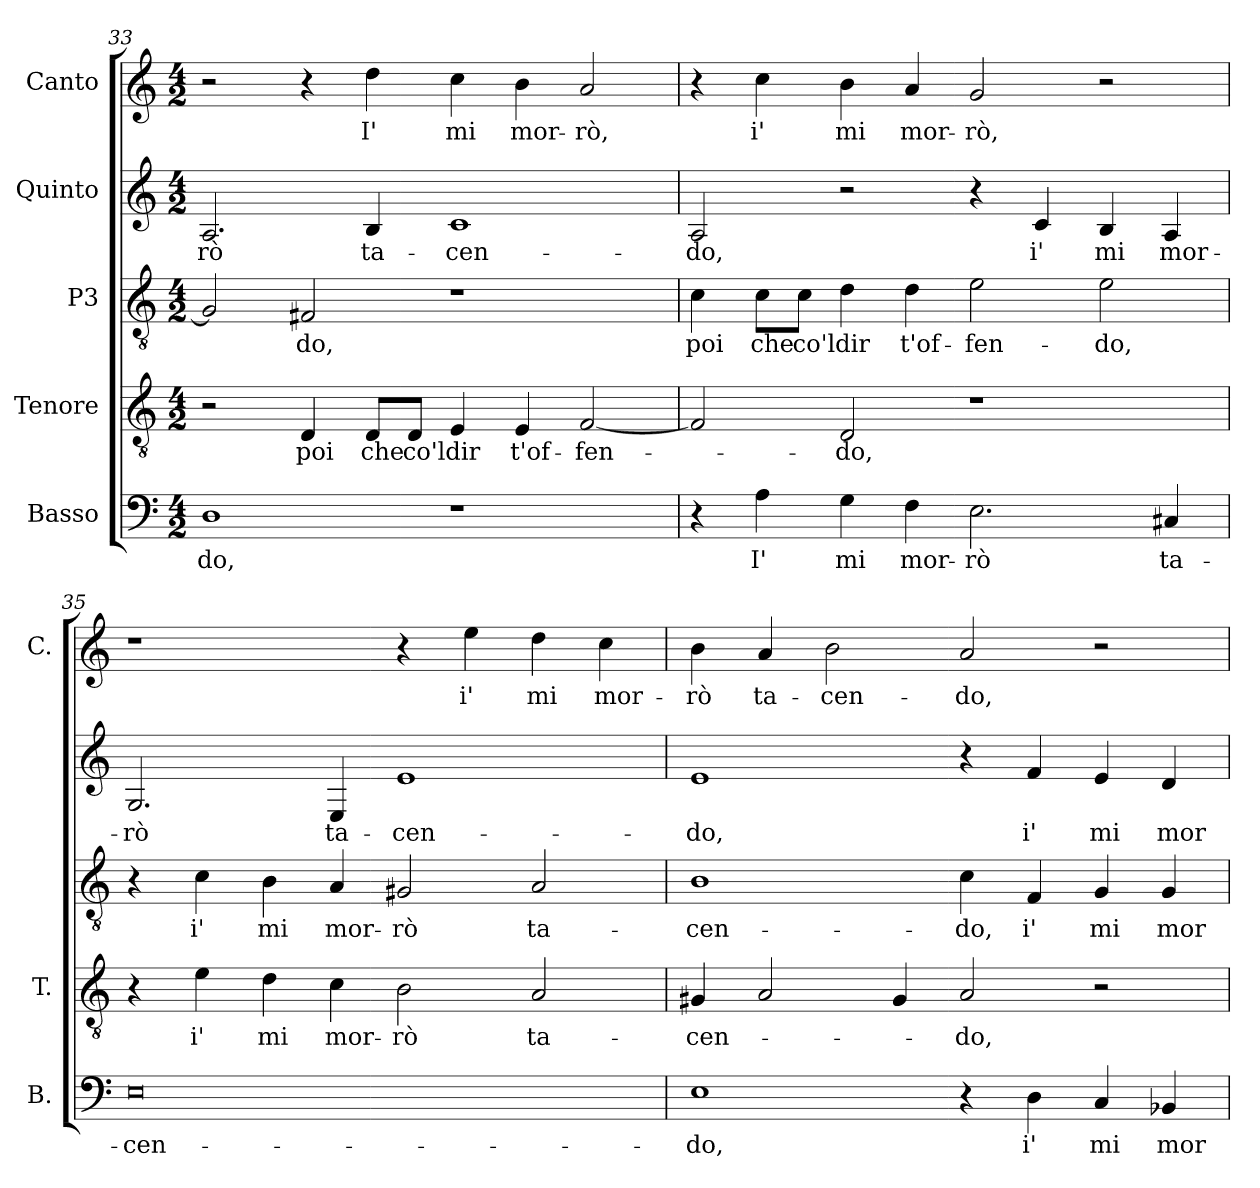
**kern	**text	**kern	**text	**kern	**text	**kern	**text	**kern	**text
*part5	*part5	*part4	*part4	*part3	*part3	*part2	*part2	*part1	*part1
*staff5	*staff5	*staff4	*staff4	*staff3	*staff3	*staff2	*staff2	*staff1	*staff1
*I"Basso	*	*I"Tenore	*	*I"P3	*	*I"Quinto	*	*I"Canto	*
*I'B.	*	*I'T.	*	*	*	*	*	*I'C.	*
!!LO:PB:g=z
*clefF4	*	*clefGv2	*	*clefGv2	*	*clefG2	*	*clefG2	*
*	*	*ITrd7c12	*	*ITrd7c12	*	*	*	*	*
*k[]	*	*k[]	*	*k[]	*	*k[]	*	*k[]	*
*C:	*	*C:	*	*C:	*	*C:	*	*C:	*
*M4/2	*	*M4/2	*	*M4/2	*	*M4/2	*	*M4/2	*
=33	=33	=33	=33	=33	=33	=33	=33	=33	=33
!	!LO:LY:b:color=#000000	!	!	!	!	!	!	!	!
!	!	!	!	!	!	!	!LO:LY:b:color=#000000	!	!
1Di	-do,	2r	.	2GGi/]	.	2.Ai/	-rò	2r	.
!	!	!	!LO:LY:b:color=#000000	!	!	!	!	!	!
!	!	!	!	!	!LO:LY:b:color=#000000	!	!	!	!
.	.	4DDi/	poi	2FF#Xi/	-do,	.	.	4r	.
!	!	!	!LO:LY:b:color=#000000	!	!	!	!	!	!
!	!	!	!	!	!	!	!LO:LY:b:color=#000000	!	!
!	!	!	!	!	!	!	!	!	!LO:LY:b:color=#000000
.	.	8DDi/L	che	.	.	4Bi/	ta-	4ddi\	I'
!	!	!	!LO:LY:b:color=#000000	!	!	!	!	!	!
.	.	8DDi/J	co'l	.	.	.	.	.	.
!	!	!	!LO:LY:b:color=#000000	!	!	!	!	!	!
!	!	!	!	!	!	!	!LO:LY:b:color=#000000	!	!
!	!	!	!	!	!	!	!	!	!LO:LY:b:color=#000000
1r	.	4EEi/	dir	1r	.	1ci	-cen-	4cci\	mi
!	!	!	!LO:LY:b:color=#000000	!	!	!	!	!	!
!	!	!	!	!	!	!	!	!	!LO:LY:b:color=#000000
.	.	4EEi/	t'of-	.	.	.	.	4bi\	mor-
!	!	!	!LO:LY:b:color=#000000	!	!	!	!	!	!
!	!	!	!	!	!	!	!	!	!LO:LY:b:color=#000000
.	.	[<2FFi/	-fen-	.	.	.	.	2ai/	-rò,
=34	=34	=34	=34	=34	=34	=34	=34	=34	=34
!	!	!	!	!	!LO:LY:b:color=#000000	!	!	!	!
!	!	!	!	!	!	!	!LO:LY:b:color=#000000	!	!
4r	.	2FFi/]	.	4Ci\	poi	2Ai/	-do,	4r	.
!	!LO:LY:b:color=#000000	!	!	!	!	!	!	!	!
!	!	!	!	!	!LO:LY:b:color=#000000	!	!	!	!
!	!	!	!	!	!	!	!	!	!LO:LY:b:color=#000000
4Ai\	I'	.	.	8Ci\L	che	.	.	4cci\	i'
!	!	!	!	!	!LO:LY:b:color=#000000	!	!	!	!
.	.	.	.	8Ci\J	co'l	.	.	.	.
!	!LO:LY:b:color=#000000	!	!	!	!	!	!	!	!
!	!	!	!LO:LY:b:color=#000000	!	!	!	!	!	!
!	!	!	!	!	!LO:LY:b:color=#000000	!	!	!	!
!	!	!	!	!	!	!	!	!	!LO:LY:b:color=#000000
4Gi\	mi	2DDi/	-do,	4Di\	dir	2r	.	4bi\	mi
!	!LO:LY:b:color=#000000	!	!	!	!	!	!	!	!
!	!	!	!	!	!LO:LY:b:color=#000000	!	!	!	!
!	!	!	!	!	!	!	!	!	!LO:LY:b:color=#000000
4Fi\	mor-	.	.	4Di\	t'of-	.	.	4ai/	mor-
!	!LO:LY:b:color=#000000	!	!	!	!	!	!	!	!
!	!	!	!	!	!LO:LY:b:color=#000000	!	!	!	!
!	!	!	!	!	!	!	!	!	!LO:LY:b:color=#000000
2.Ei\	-rò	1r	.	2Ei\	-fen-	4r	.	2gi/	-rò,
!	!	!	!	!	!	!	!LO:LY:b:color=#000000	!	!
.	.	.	.	.	.	4ci/	i'	.	.
!	!	!	!	!	!LO:LY:b:color=#000000	!	!	!	!
!	!	!	!	!	!	!	!LO:LY:b:color=#000000	!	!
.	.	.	.	2Ei\	-do,	4Bi/	mi	2r	.
!	!LO:LY:b:color=#000000	!	!	!	!	!	!	!	!
!	!	!	!	!	!	!	!LO:LY:b:color=#000000	!	!
4C#Xi/	ta-	.	.	.	.	4Ai/	mor-	.	.
=35	=35	=35	=35	=35	=35	=35	=35	=35	=35
!	!LO:LY:b:color=#000000	!	!	!	!	!	!	!	!
!	!	!	!	!	!	!	!LO:LY:b:color=#000000	!	!
0Ei	-cen-	4r	.	4r	.	2.Gi/	-rò	1r	.
!	!	!	!LO:LY:b:color=#000000	!	!	!	!	!	!
!	!	!	!	!	!LO:LY:b:color=#000000	!	!	!	!
.	.	4Ei\	i'	4Ci\	i'	.	.	.	.
!	!	!	!LO:LY:b:color=#000000	!	!	!	!	!	!
!	!	!	!	!	!LO:LY:b:color=#000000	!	!	!	!
.	.	4Di\	mi	4BBi\	mi	.	.	.	.
!	!	!	!LO:LY:b:color=#000000	!	!	!	!	!	!
!	!	!	!	!	!LO:LY:b:color=#000000	!	!	!	!
!	!	!	!	!	!	!	!LO:LY:b:color=#000000	!	!
.	.	4Ci\	mor-	4AAi/	mor-	4Ei/	ta-	.	.
!	!	!	!LO:LY:b:color=#000000	!	!	!	!	!	!
!	!	!	!	!	!LO:LY:b:color=#000000	!	!	!	!
!	!	!	!	!	!	!	!LO:LY:b:color=#000000	!	!
.	.	2BBi\	-rò	2GG#Xi/	-rò	1ei	-cen-	4r	.
!	!	!	!	!	!	!	!	!	!LO:LY:b:color=#000000
.	.	.	.	.	.	.	.	4eei\	i'
!	!	!	!LO:LY:b:color=#000000	!	!	!	!	!	!
!	!	!	!	!	!LO:LY:b:color=#000000	!	!	!	!
!	!	!	!	!	!	!	!	!	!LO:LY:b:color=#000000
.	.	2AAi/	ta-	2AAi/	ta-	.	.	4ddi\	mi
!	!	!	!	!	!	!	!	!	!LO:LY:b:color=#000000
.	.	.	.	.	.	.	.	4cci\	mor-
!!LO:LB:g=z
=36	=36	=36	=36	=36	=36	=36	=36	=36	=36
!	!LO:LY:b:color=#000000	!	!	!	!	!	!	!	!
!	!	!	!LO:LY:b:color=#000000	!	!	!	!	!	!
!	!	!	!	!	!LO:LY:b:color=#000000	!	!	!	!
!	!	!	!	!	!	!	!LO:LY:b:color=#000000	!	!
!	!	!	!	!	!	!	!	!	!LO:LY:b:color=#000000
1Ei	-do,	4GG#Xi/	-cen-	1BBi	-cen-	1ei	-do,	4bi\	-rò
!	!	!	!	!	!	!	!	!	!LO:LY:b:color=#000000
.	.	2AAi/	.	.	.	.	.	4ai/	ta-
!	!	!	!	!	!	!	!	!	!LO:LY:b:color=#000000
.	.	.	.	.	.	.	.	2bi\	-cen-
.	.	4GG#i/	.	.	.	.	.	.	.
!	!	!	!LO:LY:b:color=#000000	!	!	!	!	!	!
!	!	!	!	!	!LO:LY:b:color=#000000	!	!	!	!
!	!	!	!	!	!	!	!	!	!LO:LY:b:color=#000000
4r	.	2AAi/	-do,	4Ci\	-do,	4r	.	2ai/	-do,
!	!LO:LY:b:color=#000000	!	!	!	!	!	!	!	!
!	!	!	!	!	!LO:LY:b:color=#000000	!	!	!	!
!	!	!	!	!	!	!	!LO:LY:b:color=#000000	!	!
4Di\	i'	.	.	4FFi/	i'	4fi/	i'	.	.
!	!LO:LY:b:color=#000000	!	!	!	!	!	!	!	!
!	!	!	!	!	!LO:LY:b:color=#000000	!	!	!	!
!	!	!	!	!	!	!	!LO:LY:b:color=#000000	!	!
4Ci/	mi	2r	.	4GGi/	mi	4ei/	mi	2r	.
!	!LO:LY:b:color=#000000	!	!	!	!	!	!	!	!
!	!	!	!	!	!LO:LY:b:color=#000000	!	!	!	!
!	!	!	!	!	!	!	!LO:LY:b:color=#000000	!	!
4BB-Xi/	mor-	.	.	4GGi/	mor-	4di/	mor-	.	.
=	=	=	=	=	=	=	=	=	=
*-	*-	*-	*-	*-	*-	*-	*-	*-	*-
